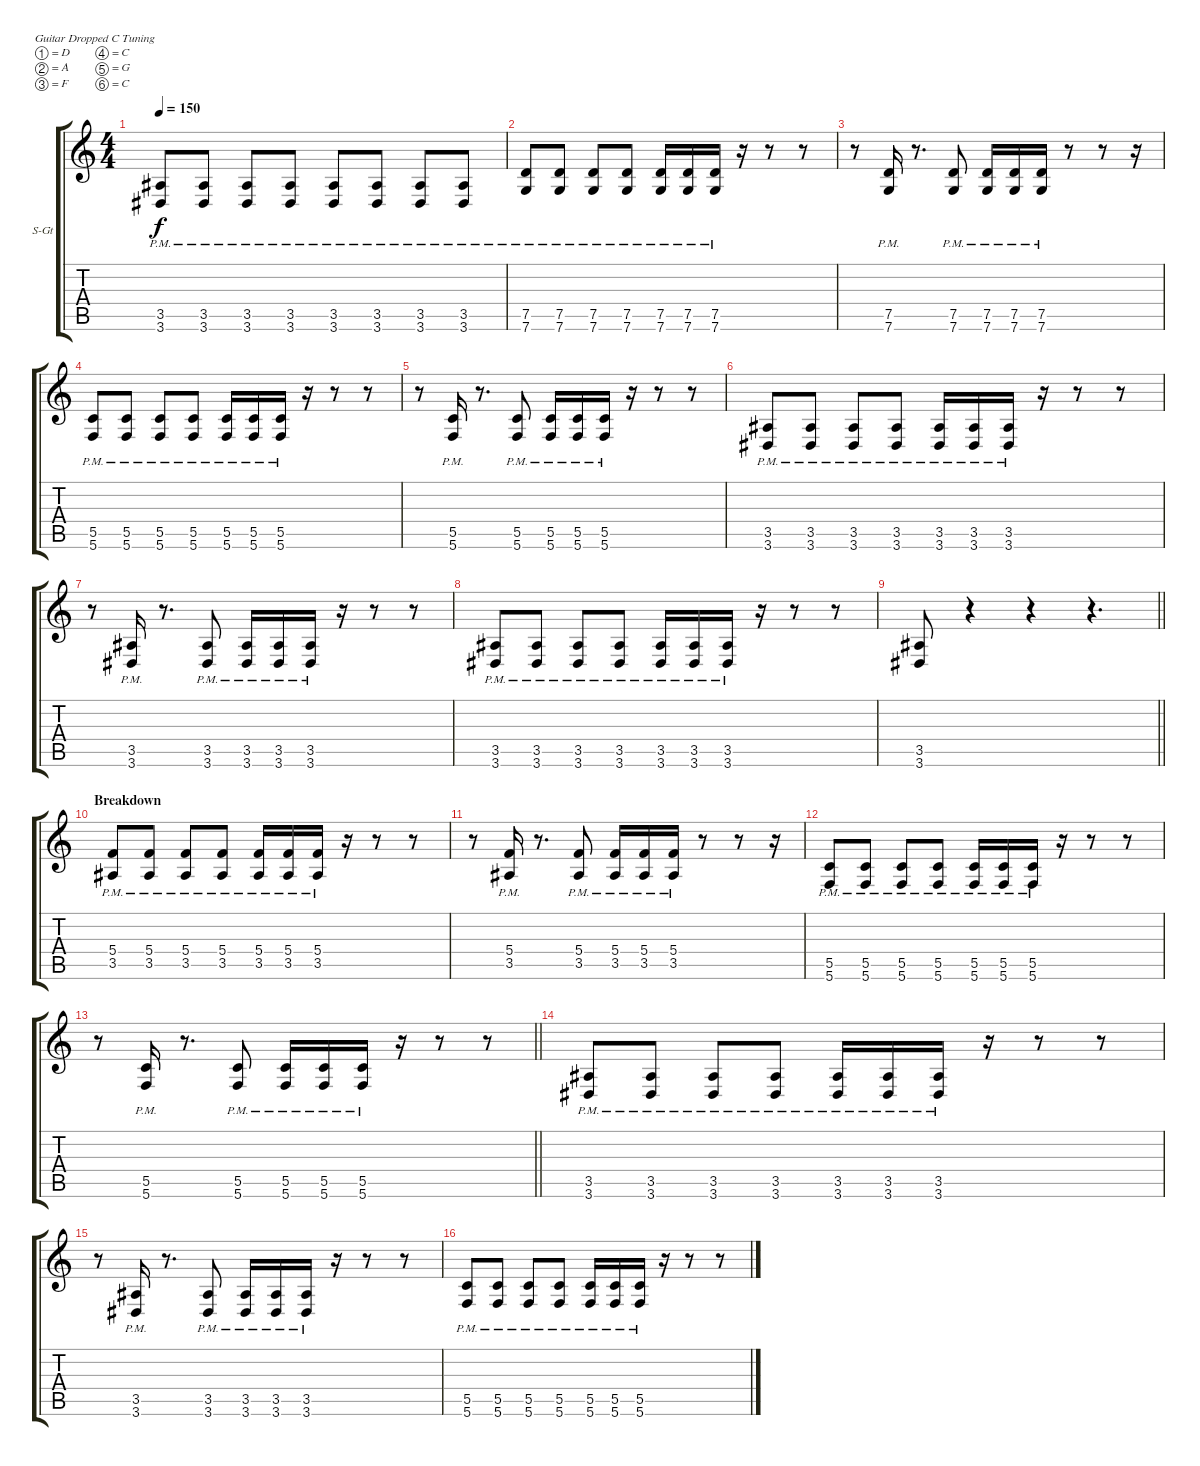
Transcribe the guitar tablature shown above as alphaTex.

\bracketExtendMode groupsimilarinstruments
\firstSystemTrackNameOrientation horizontal
\otherSystemsTrackNameOrientation horizontal
\track ("Rythm" "S-Gt") {instrument acousticguitarsteel}
\staff {score tabs}
\tuning (D4 A3 F3 C3 G2 C2)
\ts (4 4)
\tempo 150
\clef g2
\ks c
(3.5{pm} 3.6{pm}).8{dy f} (3.5{pm} 3.6{pm}).8 (3.5{pm} 3.6{pm}).8 (3.5{pm} 3.6{pm}).8 (3.5{pm} 3.6{pm}).8 (3.5{pm} 3.6{pm}).8 (3.5{pm} 3.6{pm}).8 (3.5{pm} 3.6{pm}).8 |
(7.5{pm} 7.6).8 (7.5{pm} 7.6).8 (7.5{pm} 7.6).8 (7.5{pm} 7.6).8 (7.5{pm} 7.6).16 (7.5{pm} 7.6).16 (7.5{pm} 7.6).16 r.16 r.8 r.8 |
r.8 (7.5{pm} 7.6).16 r.8{d} (7.5{pm} 7.6).8 (7.5{pm} 7.6).16 (7.5{pm} 7.6).16 (7.5{pm} 7.6).16 r.8 r.8 r.16 |
(5.5{pm} 5.6{pm}).8 (5.5{pm} 5.6{pm}).8 (5.5{pm} 5.6{pm}).8 (5.5{pm} 5.6{pm}).8 (5.5{pm} 5.6{pm}).16 (5.5{pm} 5.6{pm}).16 (5.5{pm} 5.6{pm}).16 r.16 r.8 r.8 |
r.8 (5.5{pm} 5.6{pm}).16 r.8{d} (5.5{pm} 5.6{pm}).8 (5.5{pm} 5.6{pm}).16 (5.5{pm} 5.6{pm}).16 (5.5{pm} 5.6{pm}).16 r.16 r.8 r.8 |
(3.5{pm} 3.6{pm}).8 (3.5{pm} 3.6{pm}).8 (3.5{pm} 3.6{pm}).8 (3.5{pm} 3.6{pm}).8 (3.5{pm} 3.6{pm}).16 (3.5{pm} 3.6{pm}).16 (3.5{pm} 3.6{pm}).16 r.16 r.8 r.8 |
r.8 (3.5{pm} 3.6{pm}).16 r.8{d} (3.5{pm} 3.6{pm}).8 (3.5{pm} 3.6{pm}).16 (3.5{pm} 3.6{pm}).16 (3.5{pm} 3.6{pm}).16 r.16 r.8 r.8 |
(3.5{pm} 3.6{pm}).8 (3.5{pm} 3.6{pm}).8 (3.5{pm} 3.6{pm}).8 (3.5{pm} 3.6{pm}).8 (3.5{pm} 3.6{pm}).16 (3.5{pm} 3.6{pm}).16 (3.5{pm} 3.6{pm}).16 r.16 r.8 r.8 |
\barLineRight lightlight
(3.5 3.6).8 r.4 r.4 r.4{d} |
\section ("" "Breakdown")
(5.4{pm} 3.5{pm}).8 (5.4{pm} 3.5{pm}).8 (5.4{pm} 3.5{pm}).8 (5.4{pm} 3.5{pm}).8 (5.4{pm} 3.5{pm}).16 (5.4{pm} 3.5{pm}).16 (5.4{pm} 3.5{pm}).16 r.16 r.8 r.8 |
r.8 (5.4{pm} 3.5{pm}).16 r.8{d} (5.4{pm} 3.5{pm}).8 (5.4{pm} 3.5{pm}).16 (5.4{pm} 3.5{pm}).16 (5.4{pm} 3.5{pm}).16 r.8 r.8 r.16 |
(5.5{pm} 5.6{pm}).8 (5.5{pm} 5.6{pm}).8 (5.5{pm} 5.6{pm}).8 (5.5{pm} 5.6{pm}).8 (5.5{pm} 5.6{pm}).16 (5.5{pm} 5.6{pm}).16 (5.5{pm} 5.6{pm}).16 r.16 r.8 r.8 |
\barLineRight lightlight
r.8 (5.5{pm} 5.6{pm}).16 r.8{d} (5.5{pm} 5.6{pm}).8 (5.5{pm} 5.6{pm}).16 (5.5{pm} 5.6{pm}).16 (5.5{pm} 5.6{pm}).16 r.16 r.8 r.8 |
(3.5{pm} 3.6{pm}).8 (3.5{pm} 3.6{pm}).8 (3.5{pm} 3.6{pm}).8 (3.5{pm} 3.6{pm}).8 (3.5{pm} 3.6{pm}).16 (3.5{pm} 3.6{pm}).16 (3.5{pm} 3.6{pm}).16 r.16 r.8 r.8 |
r.8 (3.5{pm} 3.6{pm}).16 r.8{d} (3.5{pm} 3.6{pm}).8 (3.5{pm} 3.6{pm}).16 (3.5{pm} 3.6{pm}).16 (3.5{pm} 3.6{pm}).16 r.16 r.8 r.8 |
(5.5{pm} 5.6{pm}).8 (5.5{pm} 5.6{pm}).8 (5.5{pm} 5.6{pm}).8 (5.5{pm} 5.6{pm}).8 (5.5{pm} 5.6{pm}).16 (5.5{pm} 5.6{pm}).16 (5.5{pm} 5.6{pm}).16 r.16 r.8 r.8
